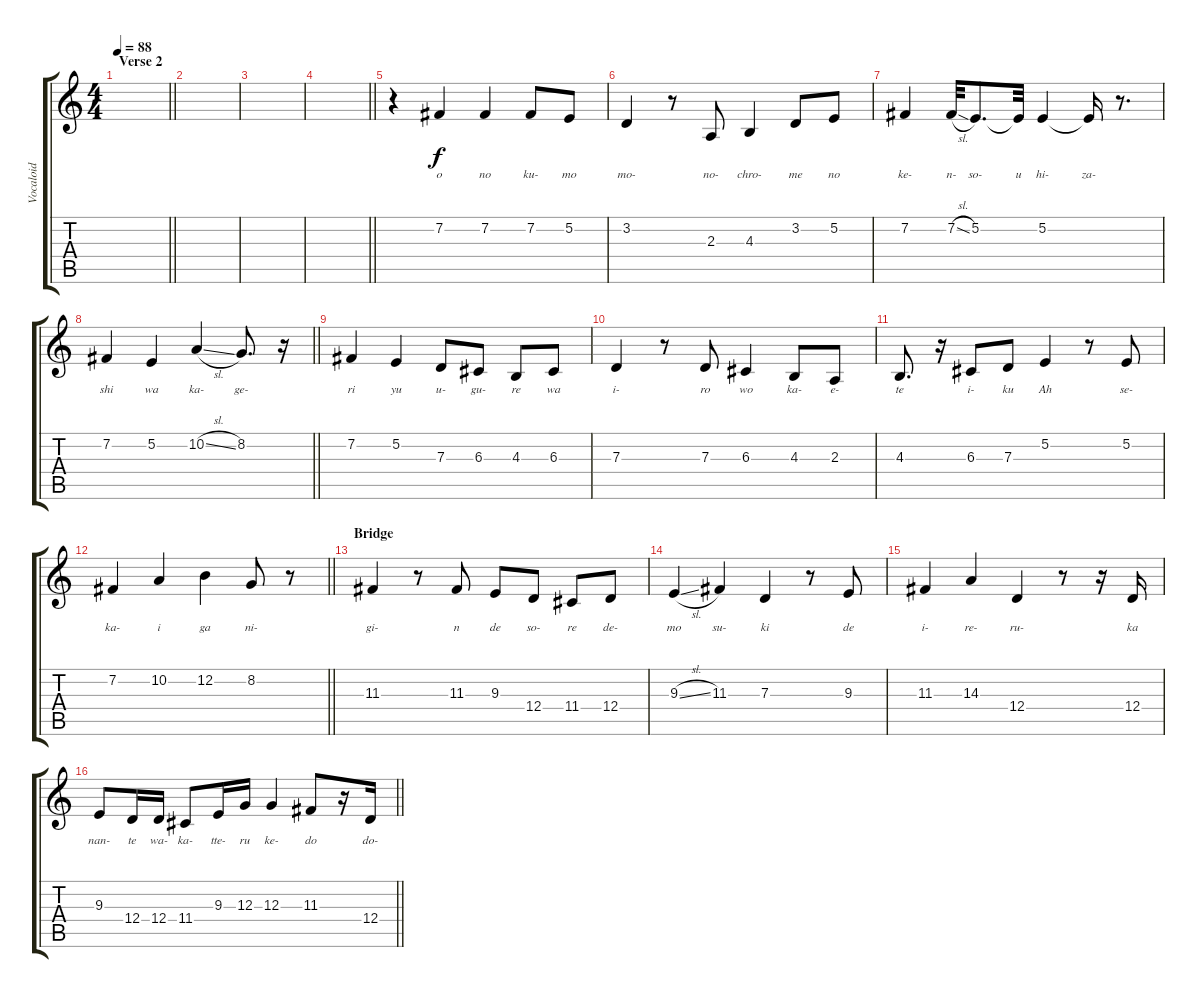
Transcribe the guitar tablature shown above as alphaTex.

\track ("Vocaloid" "Vocaloid") {instrument viola}
\staff {score tabs}
\tuning (E4 B3 G3 D3 A2 E2) {hide}
\ts (4 4)
\section ("" "Verse 2")
\tempo 88
\clef g2
\barLineRight lightlight
\ks c
|
|
|
\barLineRight lightlight
|
r.4 7.2.4{lyrics (0 "o") lyrics (1 "") lyrics (2 "") lyrics (3 "") lyrics (4 "")} 7.2.4{lyrics (0 "no") lyrics (1 "") lyrics (2 "") lyrics (3 "") lyrics (4 "")} 7.2.8{lyrics (0 "ku-") lyrics (1 "") lyrics (2 "") lyrics (3 "") lyrics (4 "")} 5.2.8{lyrics (0 "mo") lyrics (1 "") lyrics (2 "") lyrics (3 "") lyrics (4 "")} |
3.2.4{lyrics (0 "mo-") lyrics (1 "") lyrics (2 "") lyrics (3 "") lyrics (4 "")} r.8 2.3.8{lyrics (0 "no-") lyrics (1 "") lyrics (2 "") lyrics (3 "") lyrics (4 "")} 4.3.4{lyrics (0 "chro-") lyrics (1 "") lyrics (2 "") lyrics (3 "") lyrics (4 "")} 3.2.8{lyrics (0 "me") lyrics (1 "") lyrics (2 "") lyrics (3 "") lyrics (4 "")} 5.2.8{lyrics (0 "no") lyrics (1 "") lyrics (2 "") lyrics (3 "") lyrics (4 "")} |
7.2.4{lyrics (0 "ke-") lyrics (1 "") lyrics (2 "") lyrics (3 "") lyrics (4 "")} 7.2{sl}.32{lyrics (0 "n-") lyrics (1 "") lyrics (2 "") lyrics (3 "") lyrics (4 "")} 5.2.8{d lyrics (0 "so-") lyrics (1 "") lyrics (2 "") lyrics (3 "") lyrics (4 "")} 5.2{t}.32{lyrics (0 "u") lyrics (1 "") lyrics (2 "") lyrics (3 "") lyrics (4 "")} 5.2.4{lyrics (0 "hi-") lyrics (1 "") lyrics (2 "") lyrics (3 "") lyrics (4 "")} 5.2{t}.16{lyrics (0 "za-") lyrics (1 "") lyrics (2 "") lyrics (3 "") lyrics (4 "")} r.8{d} |
\barLineRight lightlight
7.2.4{lyrics (0 "shi") lyrics (1 "") lyrics (2 "") lyrics (3 "") lyrics (4 "")} 5.2.4{lyrics (0 "wa") lyrics (1 "") lyrics (2 "") lyrics (3 "") lyrics (4 "")} 10.2{sl}.4{lyrics (0 "ka-") lyrics (1 "") lyrics (2 "") lyrics (3 "") lyrics (4 "")} 8.2.8{d lyrics (0 "ge-") lyrics (1 "") lyrics (2 "") lyrics (3 "") lyrics (4 "")} r.16 |
7.2.4{lyrics (0 "ri") lyrics (1 "") lyrics (2 "") lyrics (3 "") lyrics (4 "")} 5.2.4{lyrics (0 "yu") lyrics (1 "") lyrics (2 "") lyrics (3 "") lyrics (4 "")} 7.3.8{lyrics (0 "u-") lyrics (1 "") lyrics (2 "") lyrics (3 "") lyrics (4 "")} 6.3.8{lyrics (0 "gu-") lyrics (1 "") lyrics (2 "") lyrics (3 "") lyrics (4 "")} 4.3.8{lyrics (0 "re") lyrics (1 "") lyrics (2 "") lyrics (3 "") lyrics (4 "")} 6.3.8{lyrics (0 "wa") lyrics (1 "") lyrics (2 "") lyrics (3 "") lyrics (4 "")} |
7.3.4{lyrics (0 "i-") lyrics (1 "") lyrics (2 "") lyrics (3 "") lyrics (4 "")} r.8 7.3.8{lyrics (0 "ro") lyrics (1 "") lyrics (2 "") lyrics (3 "") lyrics (4 "")} 6.3.4{lyrics (0 "wo") lyrics (1 "") lyrics (2 "") lyrics (3 "") lyrics (4 "")} 4.3.8{lyrics (0 "ka-") lyrics (1 "") lyrics (2 "") lyrics (3 "") lyrics (4 "")} 2.3.8{lyrics (0 "e-") lyrics (1 "") lyrics (2 "") lyrics (3 "") lyrics (4 "")} |
4.3.8{d lyrics (0 "te") lyrics (1 "") lyrics (2 "") lyrics (3 "") lyrics (4 "")} r.16 6.3.8{lyrics (0 "i-") lyrics (1 "") lyrics (2 "") lyrics (3 "") lyrics (4 "")} 7.3.8{lyrics (0 "ku") lyrics (1 "") lyrics (2 "") lyrics (3 "") lyrics (4 "")} 5.2.4{lyrics (0 "Ah") lyrics (1 "") lyrics (2 "") lyrics (3 "") lyrics (4 "")} r.8 5.2.8{lyrics (0 "se-") lyrics (1 "") lyrics (2 "") lyrics (3 "") lyrics (4 "")} |
\barLineRight lightlight
7.2.4{lyrics (0 "ka-") lyrics (1 "") lyrics (2 "") lyrics (3 "") lyrics (4 "")} 10.2.4{lyrics (0 "i") lyrics (1 "") lyrics (2 "") lyrics (3 "") lyrics (4 "")} 12.2.4{lyrics (0 "ga") lyrics (1 "") lyrics (2 "") lyrics (3 "") lyrics (4 "")} 8.2.8{lyrics (0 "ni-") lyrics (1 "") lyrics (2 "") lyrics (3 "") lyrics (4 "")} r.8 |
\section ("" "Bridge")
11.3.4{lyrics (0 "gi-") lyrics (1 "") lyrics (2 "") lyrics (3 "") lyrics (4 "")} r.8 11.3.8{lyrics (0 "n") lyrics (1 "") lyrics (2 "") lyrics (3 "") lyrics (4 "")} 9.3.8{lyrics (0 "de") lyrics (1 "") lyrics (2 "") lyrics (3 "") lyrics (4 "")} 12.4.8{lyrics (0 "so-") lyrics (1 "") lyrics (2 "") lyrics (3 "") lyrics (4 "")} 11.4.8{lyrics (0 "re") lyrics (1 "") lyrics (2 "") lyrics (3 "") lyrics (4 "")} 12.4.8{lyrics (0 "de-") lyrics (1 "") lyrics (2 "") lyrics (3 "") lyrics (4 "")} |
9.3{sl}.4{lyrics (0 "mo") lyrics (1 "") lyrics (2 "") lyrics (3 "") lyrics (4 "")} 11.3.4{lyrics (0 "su-") lyrics (1 "") lyrics (2 "") lyrics (3 "") lyrics (4 "")} 7.3.4{lyrics (0 "ki") lyrics (1 "") lyrics (2 "") lyrics (3 "") lyrics (4 "")} r.8 9.3.8{lyrics (0 "de") lyrics (1 "") lyrics (2 "") lyrics (3 "") lyrics (4 "")} |
11.3.4{lyrics (0 "i-") lyrics (1 "") lyrics (2 "") lyrics (3 "") lyrics (4 "")} 14.3.4{lyrics (0 "re-") lyrics (1 "") lyrics (2 "") lyrics (3 "") lyrics (4 "")} 12.4.4{lyrics (0 "ru-") lyrics (1 "") lyrics (2 "") lyrics (3 "") lyrics (4 "")} r.8 r.16 12.4.16{lyrics (0 "ka") lyrics (1 "") lyrics (2 "") lyrics (3 "") lyrics (4 "")} |
\barLineRight lightlight
9.3.8{lyrics (0 "nan-") lyrics (1 "") lyrics (2 "") lyrics (3 "") lyrics (4 "")} 12.4.16{lyrics (0 "te") lyrics (1 "") lyrics (2 "") lyrics (3 "") lyrics (4 "")} 12.4.16{lyrics (0 "wa-") lyrics (1 "") lyrics (2 "") lyrics (3 "") lyrics (4 "")} 11.4.8{lyrics (0 "ka-") lyrics (1 "") lyrics (2 "") lyrics (3 "") lyrics (4 "")} 9.3.16{lyrics (0 "tte-") lyrics (1 "") lyrics (2 "") lyrics (3 "") lyrics (4 "")} 12.3.16{lyrics (0 "ru") lyrics (1 "") lyrics (2 "") lyrics (3 "") lyrics (4 "")} 12.3.4{lyrics (0 "ke-") lyrics (1 "") lyrics (2 "") lyrics (3 "") lyrics (4 "")} 11.3.8{lyrics (0 "do") lyrics (1 "") lyrics (2 "") lyrics (3 "") lyrics (4 "")} r.16 12.4.16{lyrics (0 "do-") lyrics (1 "") lyrics (2 "") lyrics (3 "") lyrics (4 "")}
